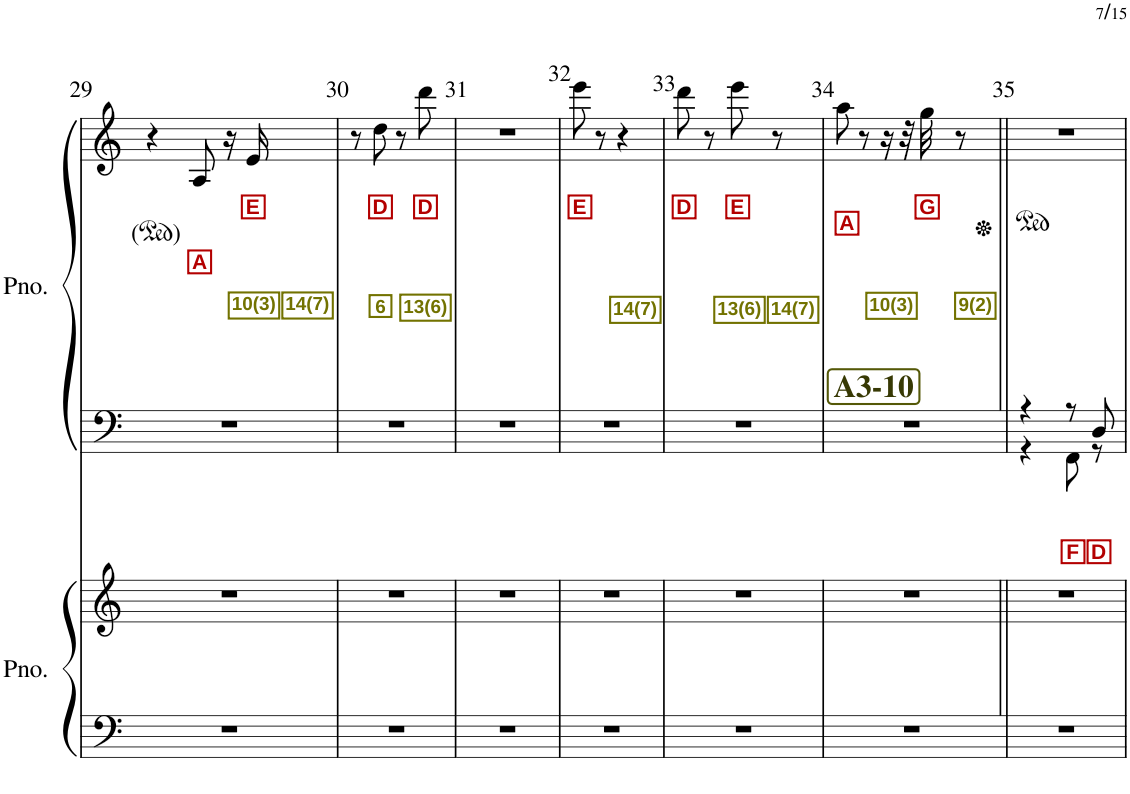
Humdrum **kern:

**kern	**kern	**kern	**text	**text	**kern	**text	**text	**text
*part2	*part2	*part1	*part1	*part1	*part1	*part1	*part1	*part1
*staff4	*staff3	*staff2	*staff2	*staff2	*staff1	*staff1	*staff1	*staff1
*I"ピアノ	*	*I"ピアノ	*	*	*	*	*	*
!!LO:PB:g=z
*clefF4	*clefG2	*clefF4	*	*	*clefG2	*	*	*
*k[]	*k[]	*k[]	*	*	*k[]	*	*	*
*M2/4	*M2/4	*M2/4	*	*	*M2/4	*	*	*
=29	=29	=29	=29	=29	=29	=29	=29	=29
2r	2r	2r	.	.	4r	.	.	.
!	!	!	!	!	!	!	!LO:LY:b:color=#B30000	!LO:LY:b:color=#727200
.	.	.	.	.	8A/	.	A	10(3)
.	.	.	.	.	16r	.	.	.
!	!	!	!	!	!	!	!LO:LY:b:color=#B30000	!LO:LY:b:color=#727200
.	.	.	.	.	16e/	.	E	14(7)
=30	=30	=30	=30	=30	=30	=30	=30	=30
2r	2r	2r	.	.	8r	.	.	.
!	!	!	!	!	!	!	!LO:LY:b:color=#B30000	!LO:LY:b:color=#727200
.	.	.	.	.	8dd\	.	D	6
.	.	.	.	.	8r	.	.	.
!	!	!	!	!	!	!	!LO:LY:b:color=#B30000	!LO:LY:b:color=#727200
.	.	.	.	.	8ddd\	.	D	13(6)
=31	=31	=31	=31	=31	=31	=31	=31	=31
2r	2r	2r	.	.	2r	.	.	.
=32	=32	=32	=32	=32	=32	=32	=32	=32
!	!	!	!	!	!	!	!LO:LY:b:color=#B30000	!LO:LY:b:color=#727200
2r	2r	2r	.	.	8eee\	.	E	14(7)
.	.	.	.	.	8r	.	.	.
.	.	.	.	.	4r	.	.	.
=33	=33	=33	=33	=33	=33	=33	=33	=33
!	!	!	!	!	!	!	!LO:LY:b:color=#B30000	!LO:LY:b:color=#727200
2r	2r	2r	.	.	8ddd\	.	D	13(6)
.	.	.	.	.	8r	.	.	.
!	!	!	!	!	!	!	!LO:LY:b:color=#B30000	!LO:LY:b:color=#727200
.	.	.	.	.	8eee\	.	E	14(7)
.	.	.	.	.	8r	.	.	.
=34	=34	=34	=34	=34	=34	=34	=34	=34
!	!	!	!	!	!	!	!LO:LY:b:color=#B30000	!LO:LY:b:color=#727200
2r	2r	2r	.	.	8aa\	.	A	10(3)
.	.	.	.	.	8r	.	.	.
.	.	.	.	.	16r	.	.	.
.	.	.	.	.	32r	.	.	.
!	!	!	!	!	!	!	!LO:LY:b:color=#B30000	!LO:LY:b:color=#727200
.	.	.	.	.	32gg\	.	G	9(2)
.	.	.	.	.	8r	.	.	.
!!LO:REH:place=s1:b:B:cj:color=#373904:fs=15:t=A3-10:qo=0.5
=35||	=35||	=35||	=35||	=35||	=35||	=35||	=35||	=35||
*	*	*^	*	*	*	*	*	*
2r	2r	4r	4r	.	.	2r	.	.	.
!	!	!	!	!	!LO:LY:b:color=#B30000	!	!	!	!
.	.	8r	8FF\	.	F	.	.	.	.
!	!	!	!	!	!LO:LY:b:color=#B30000	!	!	!	!
.	.	8D/	8r	.	D	.	.	.	.
*	*	*v	*v	*	*	*	*	*	*
=	=	=	=	=	=	=	=	=
*-	*-	*-	*-	*-	*-	*-	*-	*-
